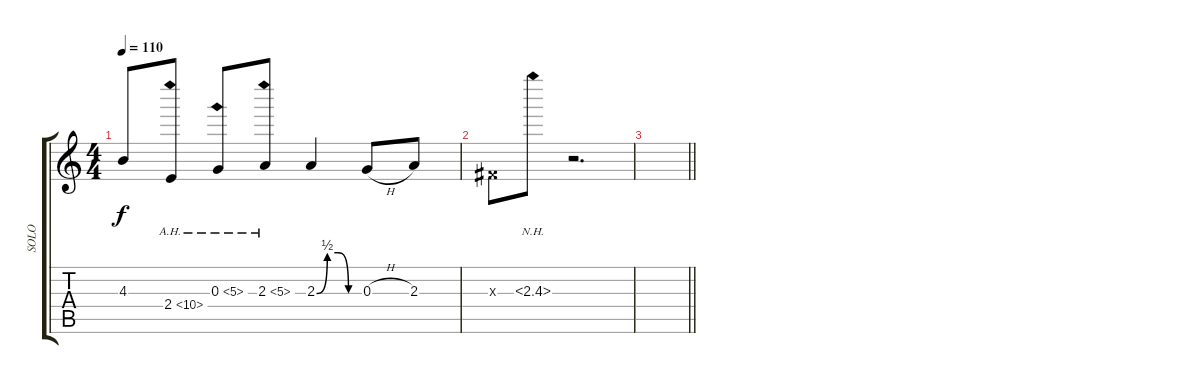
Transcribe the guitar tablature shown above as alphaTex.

\track ("SOLO " "SOLO ") {instrument overdrivenguitar}
\staff {score tabs}
\tuning (E4 B3 G3 D3 A2 E2) {hide}
\ts (4 4)
\tempo 110
\clef g2
\ks c
4.3{t}.8{dy f} 2.4{ah 8}.8 0.3{ah 5}.8 2.3{ah 3}.8 2.3{be (custom 0 0 15 2 30 2 45 0 60 0)}.4 0.3{h}.8 2.3.8 |
-1.3{x}.8 2.3{nh}.8 r.2{d} |
\barLineRight lightlight
